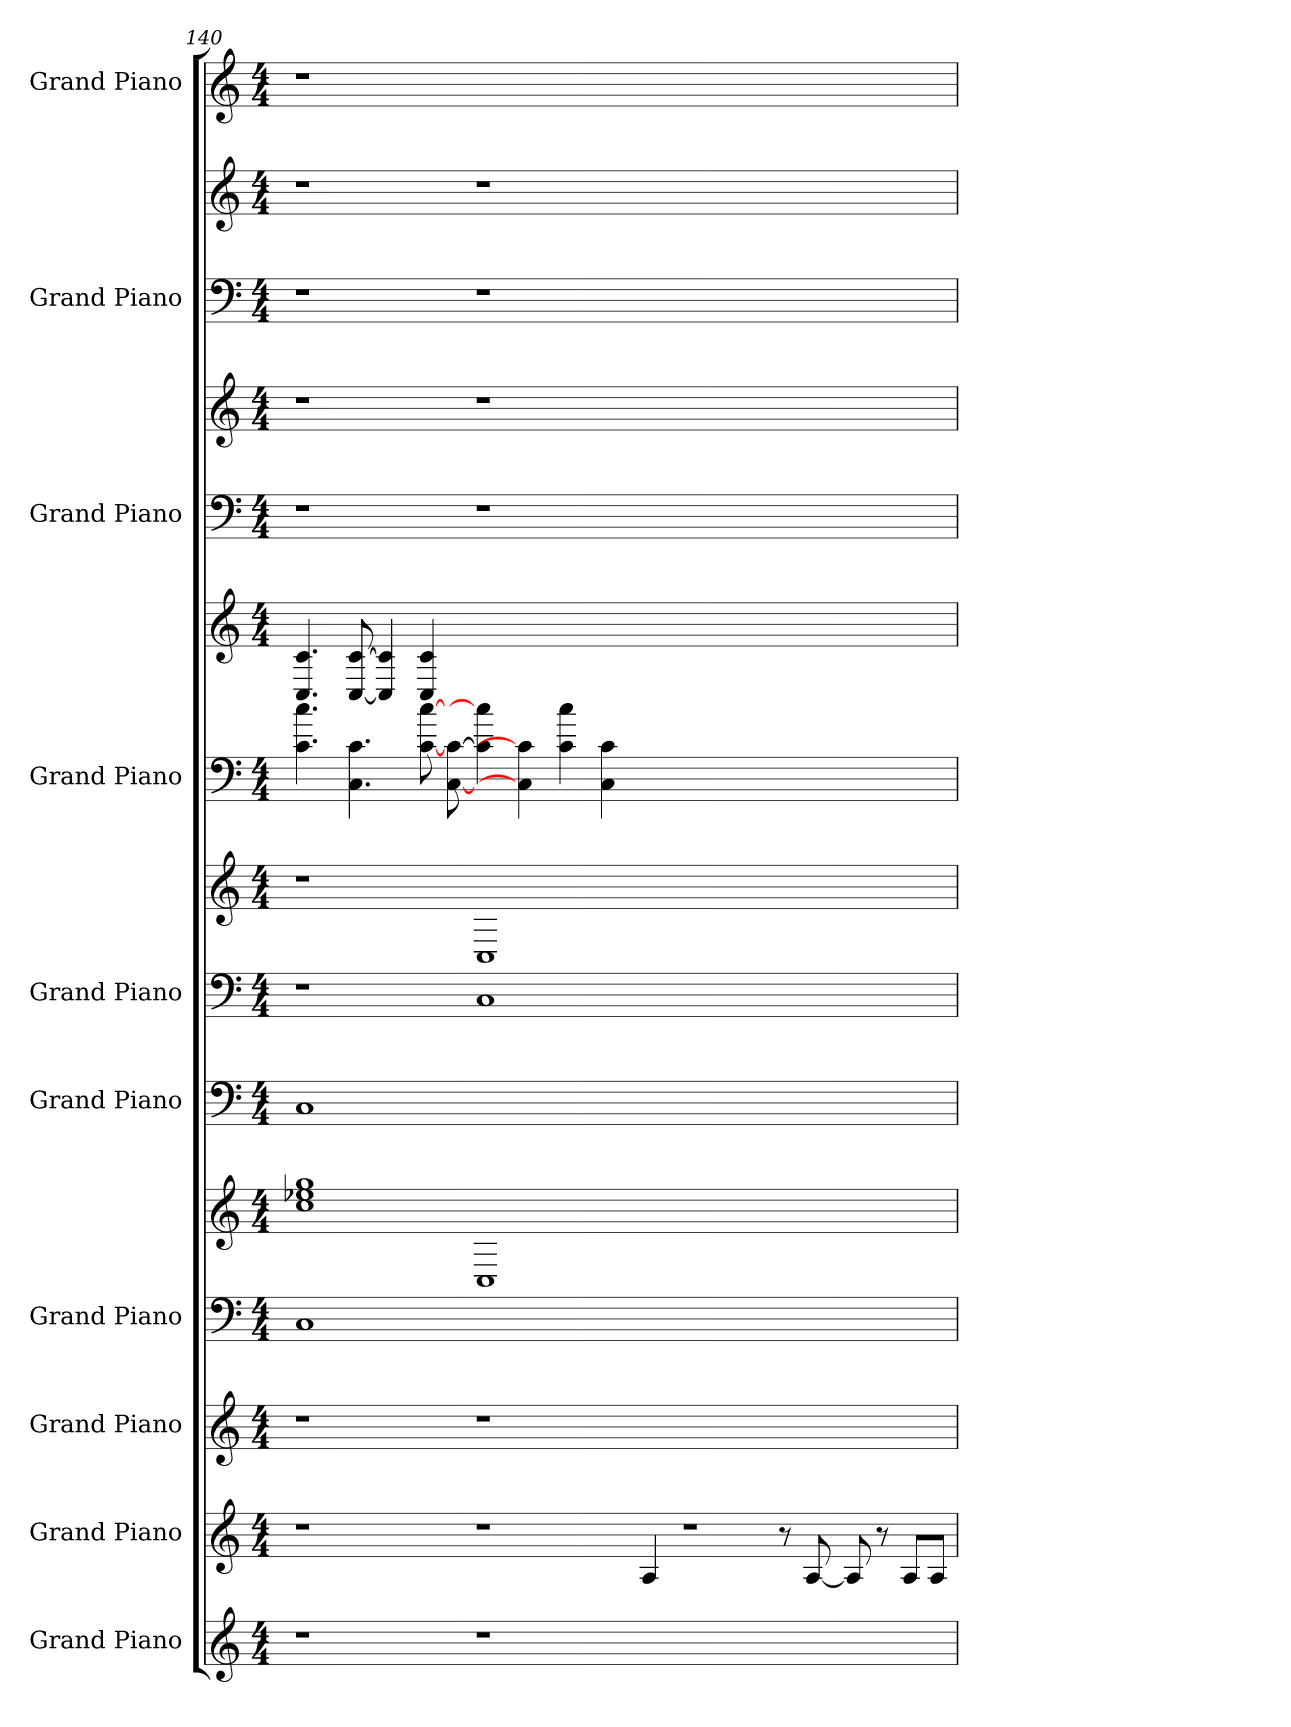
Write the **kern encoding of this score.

**kern	**kern	**kern	**kern	**kern	**kern	**kern	**kern	**kern	**kern	**kern	**kern	**kern	**kern	**kern
*part10	*part9	*part8	*part7	*part7	*part6	*part5	*part5	*part4	*part4	*part3	*part3	*part2	*part2	*part1
*staff15	*staff14	*staff13	*staff12	*staff11	*staff10	*staff9	*staff8	*staff7	*staff6	*staff5	*staff4	*staff3	*staff2	*staff1
*I"Grand Piano	*I"Grand Piano	*I"Grand Piano	*I"Grand Piano	*	*I"Grand Piano	*I"Grand Piano	*	*I"Grand Piano	*	*I"Grand Piano	*	*I"Grand Piano	*	*I"Grand Piano
*clefG2	*clefG2	*clefG2	*clefF4	*clefG2	*clefF4	*clefF4	*clefG2	*clefF4	*clefG2	*clefF4	*clefG2	*clefF4	*clefG2	*clefG2
*k[]	*k[]	*k[]	*k[]	*k[]	*k[]	*k[]	*k[]	*k[]	*k[]	*k[]	*k[]	*k[]	*k[]	*k[]
*C:	*C:	*C:	*C:	*C:	*C:	*C:	*C:	*C:	*C:	*C:	*C:	*C:	*C:	*C:
*M4/4	*M4/4	*M4/4	*M4/4	*M4/4	*M4/4	*M4/4	*M4/4	*M4/4	*M4/4	*M4/4	*M4/4	*M4/4	*M4/4	*M4/4
=140	=140	=140	=140	=140	=140	=140	=140	=140	=140	=140	=140	=140	=140	=140
1r	1r	1r	1C	1cc 1ee-X 1gg	1C	1r	1r	4.c 4.cc	4.C 4.c	1r	1r	1r	1r	1r
.	.	.	.	.	.	.	.	4.C 4.c	[8C [8c	.	.	.	.	.
.	.	.	.	.	.	.	.	.	4C] 4c]	.	.	.	.	.
.	.	.	.	.	.	.	.	[8c [8cc	4C 4c	.	.	.	.	.
.	.	.	.	.	.	.	.	[8C [8c	.	.	.	.	.	.
1r	1r	1r	0.ryy	1C	0.ryy	1C	1C	4c] 4cc]	0.ryy	1r	1r	1r	1r	0.ryy
.	.	.	.	.	.	.	.	4C] 4c]	.	.	.	.	.	.
.	.	.	.	.	.	.	.	4c 4cc	.	.	.	.	.	.
.	.	.	.	.	.	.	.	4C 4c	.	.	.	.	.	.
0ryy	4A	0ryy	.	0ryy	.	0ryy	0ryy	0ryy	.	0ryy	0ryy	0ryy	0ryy	.
.	1r	.	.	.	.	.	.	.	.	.	.	.	.	.
.	8r	.	.	.	.	.	.	.	.	.	.	.	.	.
.	[8A	.	.	.	.	.	.	.	.	.	.	.	.	.
.	8A]	.	.	.	.	.	.	.	.	.	.	.	.	.
.	8r	.	.	.	.	.	.	.	.	.	.	.	.	.
.	8AL	.	.	.	.	.	.	.	.	.	.	.	.	.
.	8AJ	.	.	.	.	.	.	.	.	.	.	.	.	.
=	=	=	=	=	=	=	=	=	=	=	=	=	=	=
*-	*-	*-	*-	*-	*-	*-	*-	*-	*-	*-	*-	*-	*-	*-
